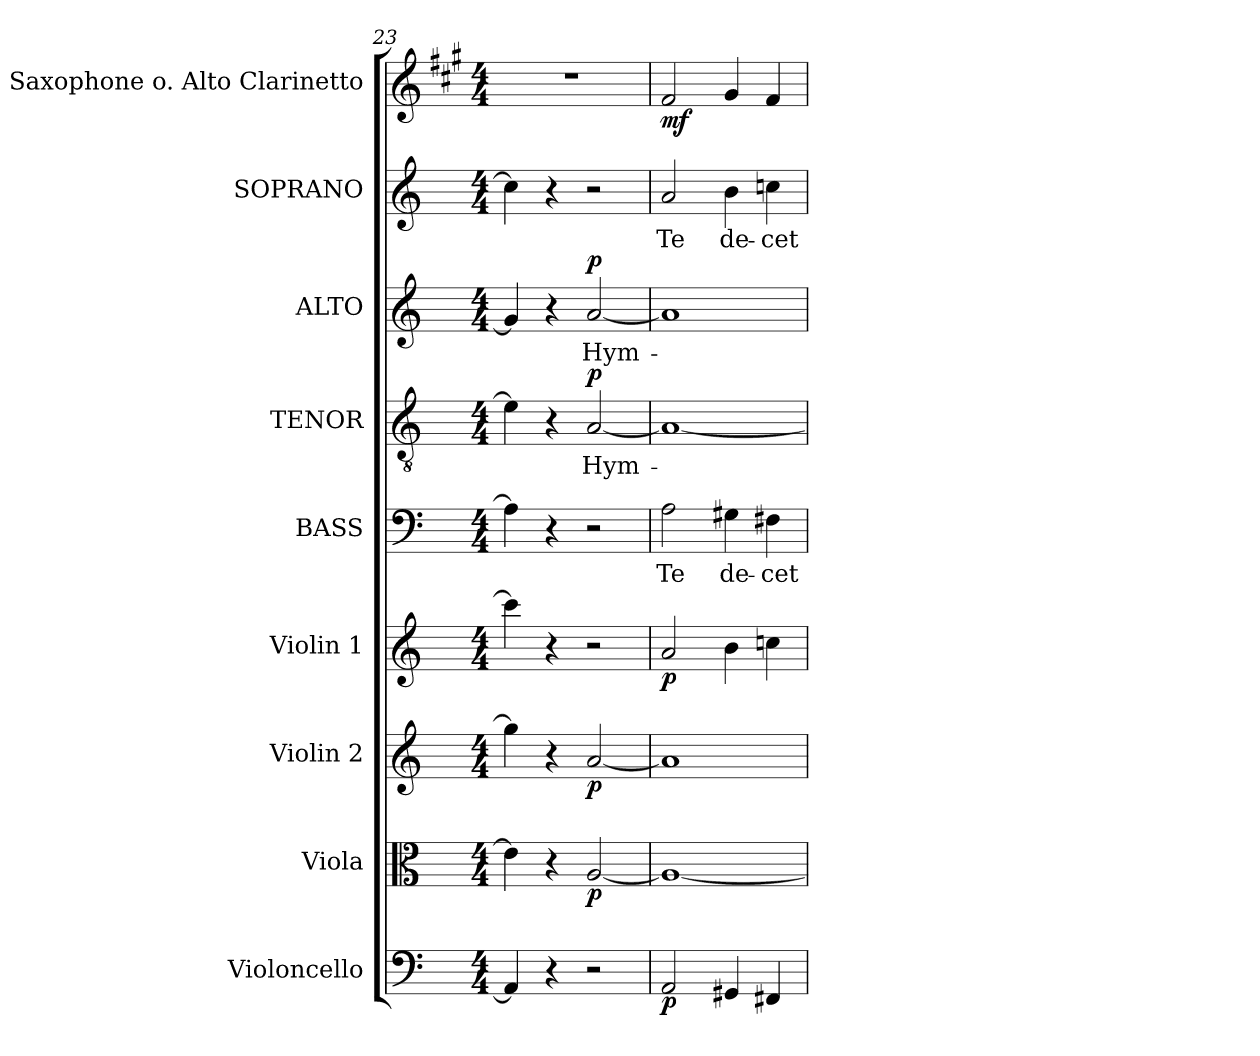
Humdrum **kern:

**kern	**dynam	**kern	**dynam	**kern	**dynam	**kern	**dynam	**kern	**text	**kern	**text	**dynam	**kern	**text	**dynam	**kern	**text	**kern	**dynam
*part9	*part9	*part8	*part8	*part7	*part7	*part6	*part6	*part5	*part5	*part4	*part4	*part4	*part3	*part3	*part3	*part2	*part2	*part1	*part1
*staff9	*staff9	*staff8	*staff8	*staff7	*staff7	*staff6	*staff6	*staff5	*staff5	*staff4	*staff4	*staff4	*staff3	*staff3	*staff3	*staff2	*staff2	*staff1	*staff1
*I"Violoncello	*	*I"Viola	*	*I"Violin 2	*	*I"Violin 1	*	*I"BASS	*	*I"TENOR	*	*	*I"ALTO	*	*	*I"SOPRANO	*	*I"Alto Saxophone o. Alto Clarinetto	*
*I'Vc.	*	*I'Vla.	*	*I'Vln. 2	*	*I'Vln. 1	*	*I'B.	*	*I'T.	*	*	*I'A.	*	*	*I'S.	*	*I'Alto Sax. o. Alto Clar.	*
*clefF4	*	*clefC3	*	*clefG2	*	*clefG2	*	*clefF4	*	*clefGv2	*	*	*clefG2	*	*	*clefG2	*	*clefG2	*
*	*	*	*	*	*	*	*	*	*	*ITrd7c12	*	*	*	*	*	*	*	*ITrd5c9	*
*k[]	*	*k[]	*	*k[]	*	*k[]	*	*k[]	*	*k[]	*	*	*k[]	*	*	*k[]	*	*k[]	*
*C:	*	*C:	*	*C:	*	*C:	*	*C:	*	*C:	*	*	*C:	*	*	*C:	*	*C:	*
*M4/4	*	*M4/4	*	*M4/4	*	*M4/4	*	*M4/4	*	*M4/4	*	*	*M4/4	*	*	*M4/4	*	*M4/4	*
=23	=23	=23	=23	=23	=23	=23	=23	=23	=23	=23	=23	=23	=23	=23	=23	=23	=23	=23	=23
4AAi/]	.	4ei\]	.	4ggi\]	.	4ccc#i\]	.	4Ai\]	.	4Ei\]	.	.	4gi/]	.	.	4cc#i\]	.	1r	.
4r	.	4r	.	4r	.	4r	.	4r	.	4r	.	.	4r	.	.	4r	.	.	.
!	!	!	!	!	!	!	!	!	!	!	!LO:LY:b:color=#000000	!	!	!	!	!	!	!	!
!	!	!	!	!	!	!	!	!	!	!	!	!	!	!LO:LY:b:color=#000000	!	!	!	!	!
2r	.	[<2Ai/	p	[<2ai/	p	2r	.	2r	.	[<2AAi/	Hym-	p	[<2ai/	Hym-	p	2r	.	.	.
=24	=24	=24	=24	=24	=24	=24	=24	=24	=24	=24	=24	=24	=24	=24	=24	=24	=24	=24	=24
!	!	!	!	!	!	!	!	!	!LO:LY:b:color=#000000	!	!	!	!	!	!	!	!	!	!
!	!	!	!	!	!	!	!	!	!	!	!	!	!	!	!	!	!LO:LY:b:color=#000000	!	!
2AAi/	p	1Ai_<	.	1ai]	.	2ai/	p	2Ai\	Te	1AAi_<	.	.	1ai]	.	.	2ai/	Te	2Ai/	mf
!	!	!	!	!	!	!	!	!	!LO:LY:b:color=#000000	!	!	!	!	!	!	!	!	!	!
!	!	!	!	!	!	!	!	!	!	!	!	!	!	!	!	!	!LO:LY:b:color=#000000	!	!
4GG#Xi/	.	.	.	.	.	4bi\	.	4G#Xi\	de-	.	.	.	.	.	.	4bi\	de-	4Bi/	.
!	!	!	!	!	!	!	!	!	!LO:LY:b:color=#000000	!	!	!	!	!	!	!	!	!	!
!	!	!	!	!	!	!	!	!	!	!	!	!	!	!	!	!	!LO:LY:b:color=#000000	!	!
4FF#Xi/	.	.	.	.	.	4ccni\	.	4F#Xi\	-cet	.	.	.	.	.	.	4ccni\	-cet	4Ai/	.
=	=	=	=	=	=	=	=	=	=	=	=	=	=	=	=	=	=	=	=
*-	*-	*-	*-	*-	*-	*-	*-	*-	*-	*-	*-	*-	*-	*-	*-	*-	*-	*-	*-
